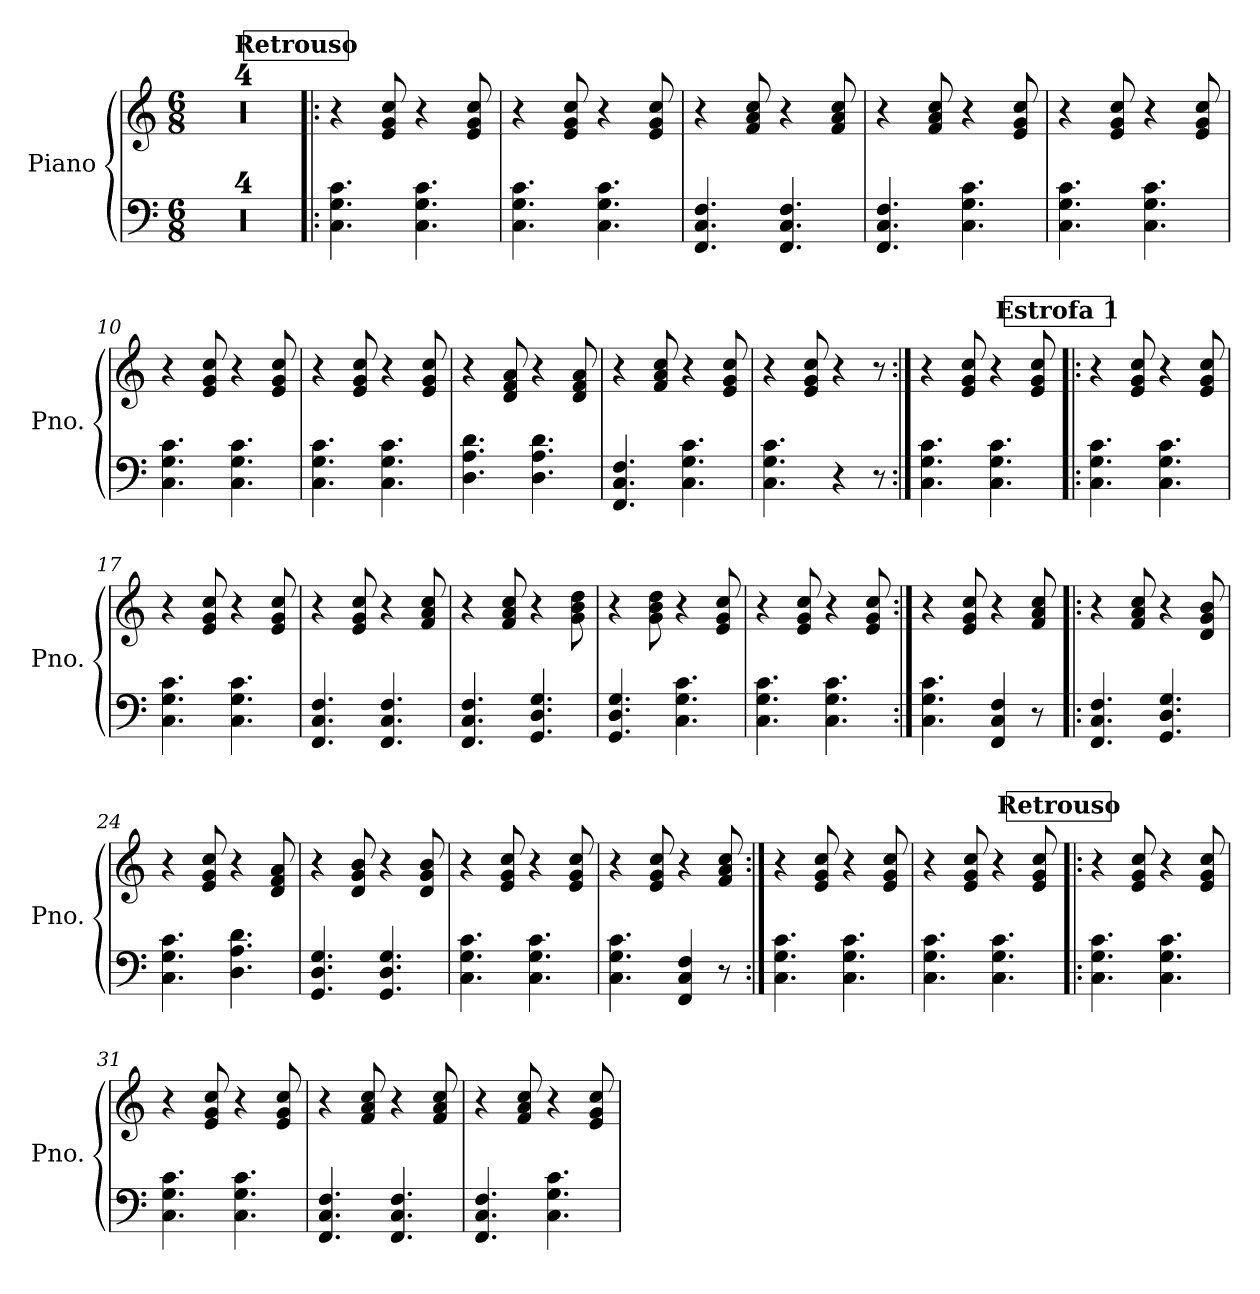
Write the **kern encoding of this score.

**kern	**kern
*part1	*part1
*staff2	*staff1
*I"Piano	*
*I'Pno.	*
*clefF4	*clefG2
*k[]	*k[]
*M6/8	*M6/8
=1	=1
2.r	2.r
=2	=2
2.r	2.r
=3	=3
2.r	2.r
=4	=4
2.r	2.r
!!LO:REH:place=s1:a:B:fs=14:t=Retrouso
=5!|:	=5!|:
4.C\ 4.G\ 4.c\	4r
.	8e/ 8g/ 8cc/
4.C\ 4.G\ 4.c\	4r
.	8e/ 8g/ 8cc/
=6	=6
4.C\ 4.G\ 4.c\	4r
.	8e/ 8g/ 8cc/
4.C\ 4.G\ 4.c\	4r
.	8e/ 8g/ 8cc/
=7	=7
4.FF/ 4.C/ 4.F/	4r
.	8f/ 8a/ 8cc/
4.FF/ 4.C/ 4.F/	4r
.	8f/ 8a/ 8cc/
=8	=8
4.FF/ 4.C/ 4.F/	4r
.	8f/ 8a/ 8cc/
4.C\ 4.G\ 4.c\	4r
.	8e/ 8g/ 8cc/
=9	=9
4.C\ 4.G\ 4.c\	4r
.	8e/ 8g/ 8cc/
4.C\ 4.G\ 4.c\	4r
.	8e/ 8g/ 8cc/
=10	=10
4.C\ 4.G\ 4.c\	4r
.	8e/ 8g/ 8cc/
4.C\ 4.G\ 4.c\	4r
.	8e/ 8g/ 8cc/
=11	=11
4.C\ 4.G\ 4.c\	4r
.	8e/ 8g/ 8cc/
4.C\ 4.G\ 4.c\	4r
.	8e/ 8g/ 8cc/
=12	=12
4.D\ 4.A\ 4.d\	4r
.	8d/ 8f/ 8a/
4.D\ 4.A\ 4.d\	4r
.	8d/ 8f/ 8a/
!!LO:LB:g=z
=13	=13
4.FF/ 4.C/ 4.F/	4r
.	8f/ 8a/ 8cc/
4.C\ 4.G\ 4.c\	4r
.	8e/ 8g/ 8cc/
=14	=14
4.C\ 4.G\ 4.c\	4r
.	8e/ 8g/ 8cc/
4r	4r
8r	8r
=15:|!	=15:|!
4.C\ 4.G\ 4.c\	4r
.	8e/ 8g/ 8cc/
4.C\ 4.G\ 4.c\	4r
.	8e/ 8g/ 8cc/
!!LO:REH:place=s1:a:B:fs=14:t=Estrofa 1
=16!|:	=16!|:
4.C\ 4.G\ 4.c\	4r
.	8e/ 8g/ 8cc/
4.C\ 4.G\ 4.c\	4r
.	8e/ 8g/ 8cc/
=17	=17
4.C\ 4.G\ 4.c\	4r
.	8e/ 8g/ 8cc/
4.C\ 4.G\ 4.c\	4r
.	8e/ 8g/ 8cc/
=18	=18
4.FF/ 4.C/ 4.F/	4r
.	8e/ 8g/ 8cc/
4.FF/ 4.C/ 4.F/	4r
.	8f/ 8a/ 8cc/
=19	=19
4.FF/ 4.C/ 4.F/	4r
.	8f/ 8a/ 8cc/
4.GG/ 4.D/ 4.G/	4r
.	8g\ 8b\ 8dd\
=20	=20
4.GG/ 4.D/ 4.G/	4r
.	8g\ 8b\ 8dd\
4.C\ 4.G\ 4.c\	4r
.	8e/ 8g/ 8cc/
=21	=21
4.C\ 4.G\ 4.c\	4r
.	8e/ 8g/ 8cc/
4.C\ 4.G\ 4.c\	4r
.	8e/ 8g/ 8cc/
!!LO:LB:g=z
=22:|!	=22:|!
4.C\ 4.G\ 4.c\	4r
.	8e/ 8g/ 8cc/
4FF/ 4C/ 4F/	4r
8r	8f/ 8a/ 8cc/
=23!|:	=23!|:
4.FF/ 4.C/ 4.F/	4r
.	8f/ 8a/ 8cc/
4.GG/ 4.D/ 4.G/	4r
.	8d/ 8g/ 8b/
=24	=24
4.C\ 4.G\ 4.c\	4r
.	8e/ 8g/ 8cc/
4.D\ 4.A\ 4.d\	4r
.	8d/ 8f/ 8a/
=25	=25
4.GG/ 4.D/ 4.G/	4r
.	8d/ 8g/ 8b/
4.GG/ 4.D/ 4.G/	4r
.	8d/ 8g/ 8b/
=26	=26
4.C\ 4.G\ 4.c\	4r
.	8e/ 8g/ 8cc/
4.C\ 4.G\ 4.c\	4r
.	8e/ 8g/ 8cc/
=27	=27
4.C\ 4.G\ 4.c\	4r
.	8e/ 8g/ 8cc/
4FF/ 4C/ 4F/	4r
8r	8f/ 8a/ 8cc/
=28:|!	=28:|!
4.C\ 4.G\ 4.c\	4r
.	8e/ 8g/ 8cc/
4.C\ 4.G\ 4.c\	4r
.	8e/ 8g/ 8cc/
=29	=29
4.C\ 4.G\ 4.c\	4r
.	8e/ 8g/ 8cc/
4.C\ 4.G\ 4.c\	4r
.	8e/ 8g/ 8cc/
!!LO:REH:place=s1:a:B:fs=14:t=Retrouso
=30!|:	=30!|:
4.C\ 4.G\ 4.c\	4r
.	8e/ 8g/ 8cc/
4.C\ 4.G\ 4.c\	4r
.	8e/ 8g/ 8cc/
!!LO:LB:g=z
=31	=31
4.C\ 4.G\ 4.c\	4r
.	8e/ 8g/ 8cc/
4.C\ 4.G\ 4.c\	4r
.	8e/ 8g/ 8cc/
=32	=32
4.FF/ 4.C/ 4.F/	4r
.	8f/ 8a/ 8cc/
4.FF/ 4.C/ 4.F/	4r
.	8f/ 8a/ 8cc/
=33	=33
4.FF/ 4.C/ 4.F/	4r
.	8f/ 8a/ 8cc/
4.C\ 4.G\ 4.c\	4r
.	8e/ 8g/ 8cc/
=	=
*-	*-
